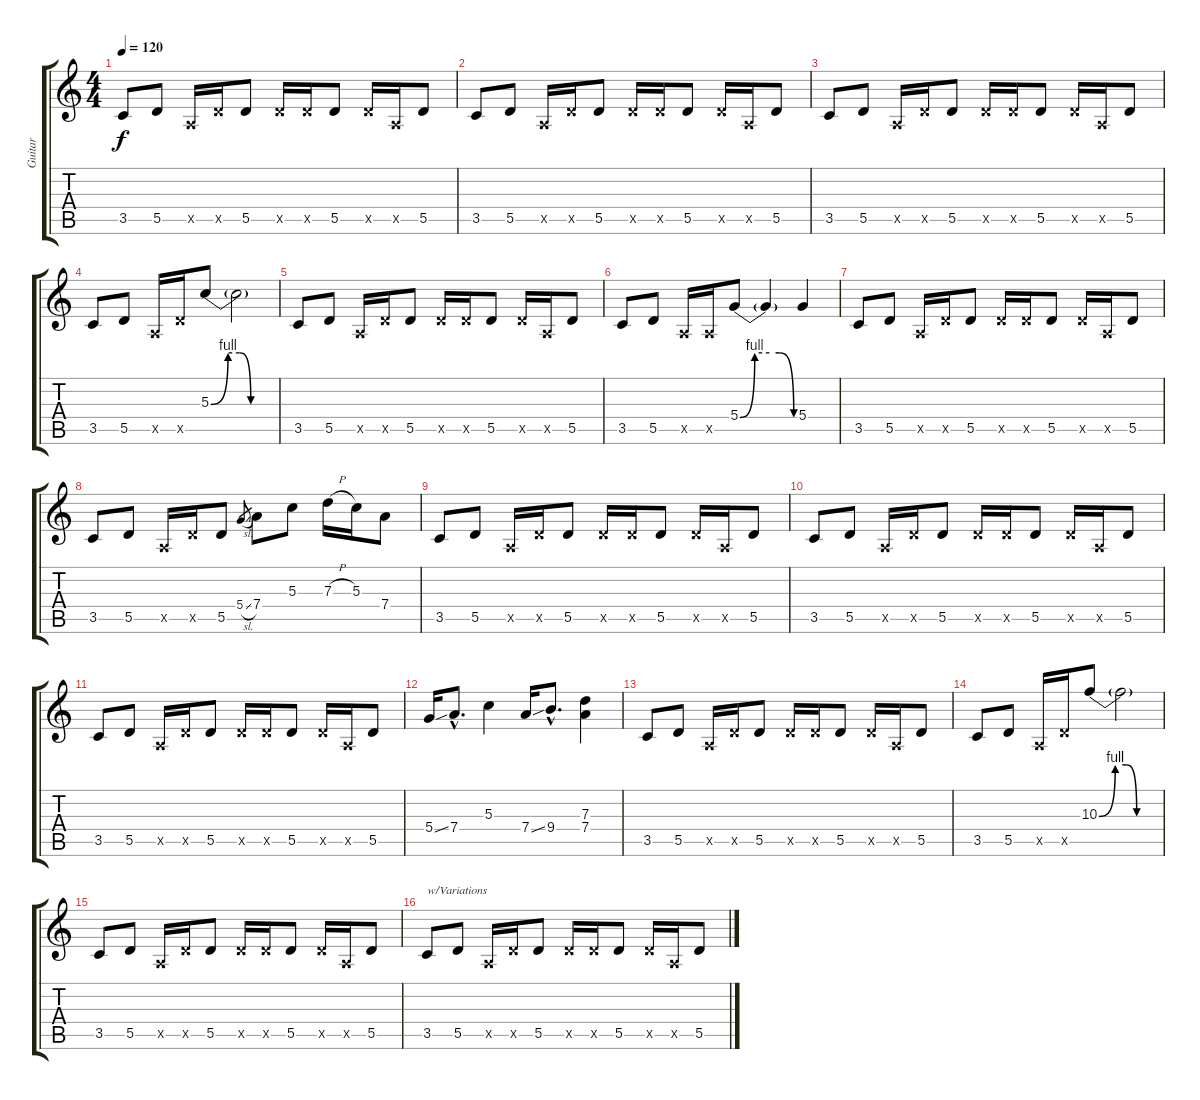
\track ("Guitar" "Guitar") {instrument distortionguitar}
\staff {score tabs}
\tuning (E4 B3 G3 D3 A2 E2) {hide}
\ts (4 4)
\tempo 120
\clef g2
\ks c
3.5.8{dy f instrument distortionguitar} 5.5.8 0.5{x}.16 5.5{x}.16 5.5.8 5.5{x}.16 5.5{x}.16 5.5.8 5.5{x}.16 0.5{x}.16 5.5.8 |
3.5.8 5.5.8 0.5{x}.16 5.5{x}.16 5.5.8 5.5{x}.16 5.5{x}.16 5.5.8 5.5{x}.16 0.5{x}.16 5.5.8 |
3.5.8 5.5.8 0.5{x}.16 5.5{x}.16 5.5.8 5.5{x}.16 5.5{x}.16 5.5.8 5.5{x}.16 0.5{x}.16 5.5.8 |
3.5.8 5.5.8 0.5{x}.16 5.5{x}.16 5.3{be (custom 0 0 15 4 25 4 35 0 60 0)}.8 5.3{t}.2 |
3.5.8 5.5.8 0.5{x}.16 5.5{x}.16 5.5.8 5.5{x}.16 5.5{x}.16 5.5.8 5.5{x}.16 0.5{x}.16 5.5.8 |
3.5.8 5.5.8 0.5{x}.16 0.5{x}.16 5.4{be (custom 0 0 15 4 30 4 40 4 55 0 60 0)}.8 5.4{t}.4 5.4.4 |
3.5.8 5.5.8 0.5{x}.16 5.5{x}.16 5.5.8 5.5{x}.16 5.5{x}.16 5.5.8 5.5{x}.16 0.5{x}.16 5.5.8 |
3.5.8 5.5.8 0.5{x}.16 5.5{x}.16 5.5.8 5.4{sl}.8{gr} 7.4.8 5.3.8 7.3{h}.16 5.3.16 7.4.8 |
3.5.8 5.5.8 0.5{x}.16 5.5{x}.16 5.5.8 5.5{x}.16 5.5{x}.16 5.5.8 5.5{x}.16 0.5{x}.16 5.5.8 |
3.5.8 5.5.8 0.5{x}.16 5.5{x}.16 5.5.8 5.5{x}.16 5.5{x}.16 5.5.8 5.5{x}.16 0.5{x}.16 5.5.8 |
3.5.8 5.5.8 0.5{x}.16 5.5{x}.16 5.5.8 5.5{x}.16 5.5{x}.16 5.5.8 5.5{x}.16 0.5{x}.16 5.5.8 |
5.4{ss}.16 7.4{hac}.8{d} 5.3.4 7.4{ss}.16 9.4{hac}.8{d} (7.3 7.4).4 |
3.5.8 5.5.8 0.5{x}.16 5.5{x}.16 5.5.8 5.5{x}.16 5.5{x}.16 5.5.8 5.5{x}.16 0.5{x}.16 5.5.8 |
3.5.8 5.5.8 0.5{x}.16 5.5{x}.16 10.3{be (custom 0 0 15 4 25 4 35 0 60 0)}.8 10.3{t}.2 |
3.5.8 5.5.8 0.5{x}.16 5.5{x}.16 5.5.8 5.5{x}.16 5.5{x}.16 5.5.8 5.5{x}.16 0.5{x}.16 5.5.8 |
3.5.8{txt "w/Variations"} 5.5.8 0.5{x}.16 5.5{x}.16 5.5.8 5.5{x}.16 5.5{x}.16 5.5.8 5.5{x}.16 0.5{x}.16 5.5.8
